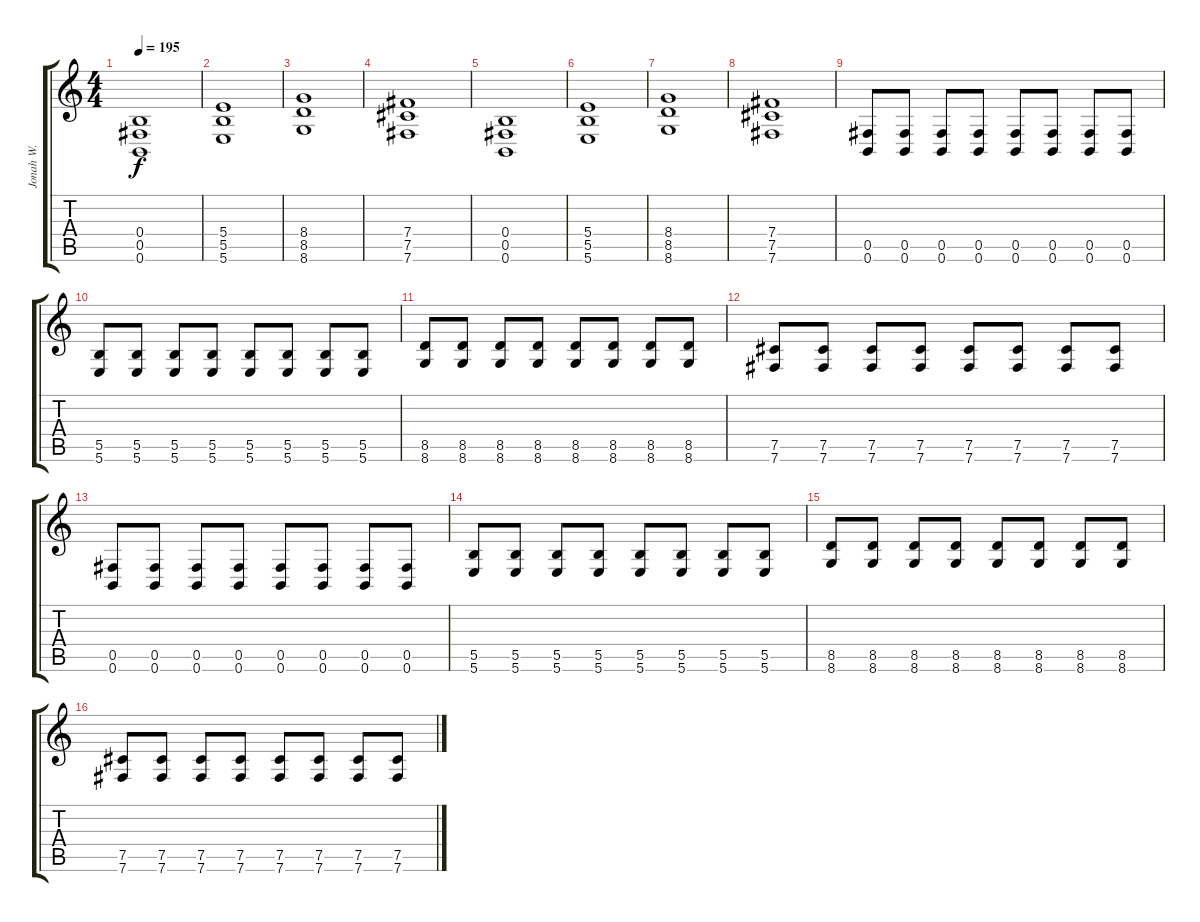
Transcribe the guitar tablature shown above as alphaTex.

\track ("Jonah W." "Jonah W.") {instrument distortionguitar}
\staff {score tabs}
\tuning (Db4 Ab3 E3 B2 Gb2 B1) {hide}
\ts (4 4)
\tempo 195
\clef g2
\ks c
(0.4 0.5 0.6).1{dy f} |
(5.4 5.5 5.6).1 |
(8.4 8.5 8.6).1 |
(7.4 7.5 7.6).1 |
(0.4 0.5 0.6).1 |
(5.4 5.5 5.6).1 |
(8.4 8.5 8.6).1 |
(7.4 7.5 7.6).1 |
(0.5 0.6).8 (0.5 0.6).8 (0.5 0.6).8 (0.5 0.6).8 (0.5 0.6).8 (0.5 0.6).8 (0.5 0.6).8 (0.5 0.6).8 |
(5.5 5.6).8 (5.5 5.6).8 (5.5 5.6).8 (5.5 5.6).8 (5.5 5.6).8 (5.5 5.6).8 (5.5 5.6).8 (5.5 5.6).8 |
(8.5 8.6).8 (8.5 8.6).8 (8.5 8.6).8 (8.5 8.6).8 (8.5 8.6).8 (8.5 8.6).8 (8.5 8.6).8 (8.5 8.6).8 |
(7.5 7.6).8 (7.5 7.6).8 (7.5 7.6).8 (7.5 7.6).8 (7.5 7.6).8 (7.5 7.6).8 (7.5 7.6).8 (7.5 7.6).8 |
(0.5 0.6).8 (0.5 0.6).8 (0.5 0.6).8 (0.5 0.6).8 (0.5 0.6).8 (0.5 0.6).8 (0.5 0.6).8 (0.5 0.6).8 |
(5.5 5.6).8 (5.5 5.6).8 (5.5 5.6).8 (5.5 5.6).8 (5.5 5.6).8 (5.5 5.6).8 (5.5 5.6).8 (5.5 5.6).8 |
(8.5 8.6).8 (8.5 8.6).8 (8.5 8.6).8 (8.5 8.6).8 (8.5 8.6).8 (8.5 8.6).8 (8.5 8.6).8 (8.5 8.6).8 |
(7.5 7.6).8 (7.5 7.6).8 (7.5 7.6).8 (7.5 7.6).8 (7.5 7.6).8 (7.5 7.6).8 (7.5 7.6).8 (7.5 7.6).8
